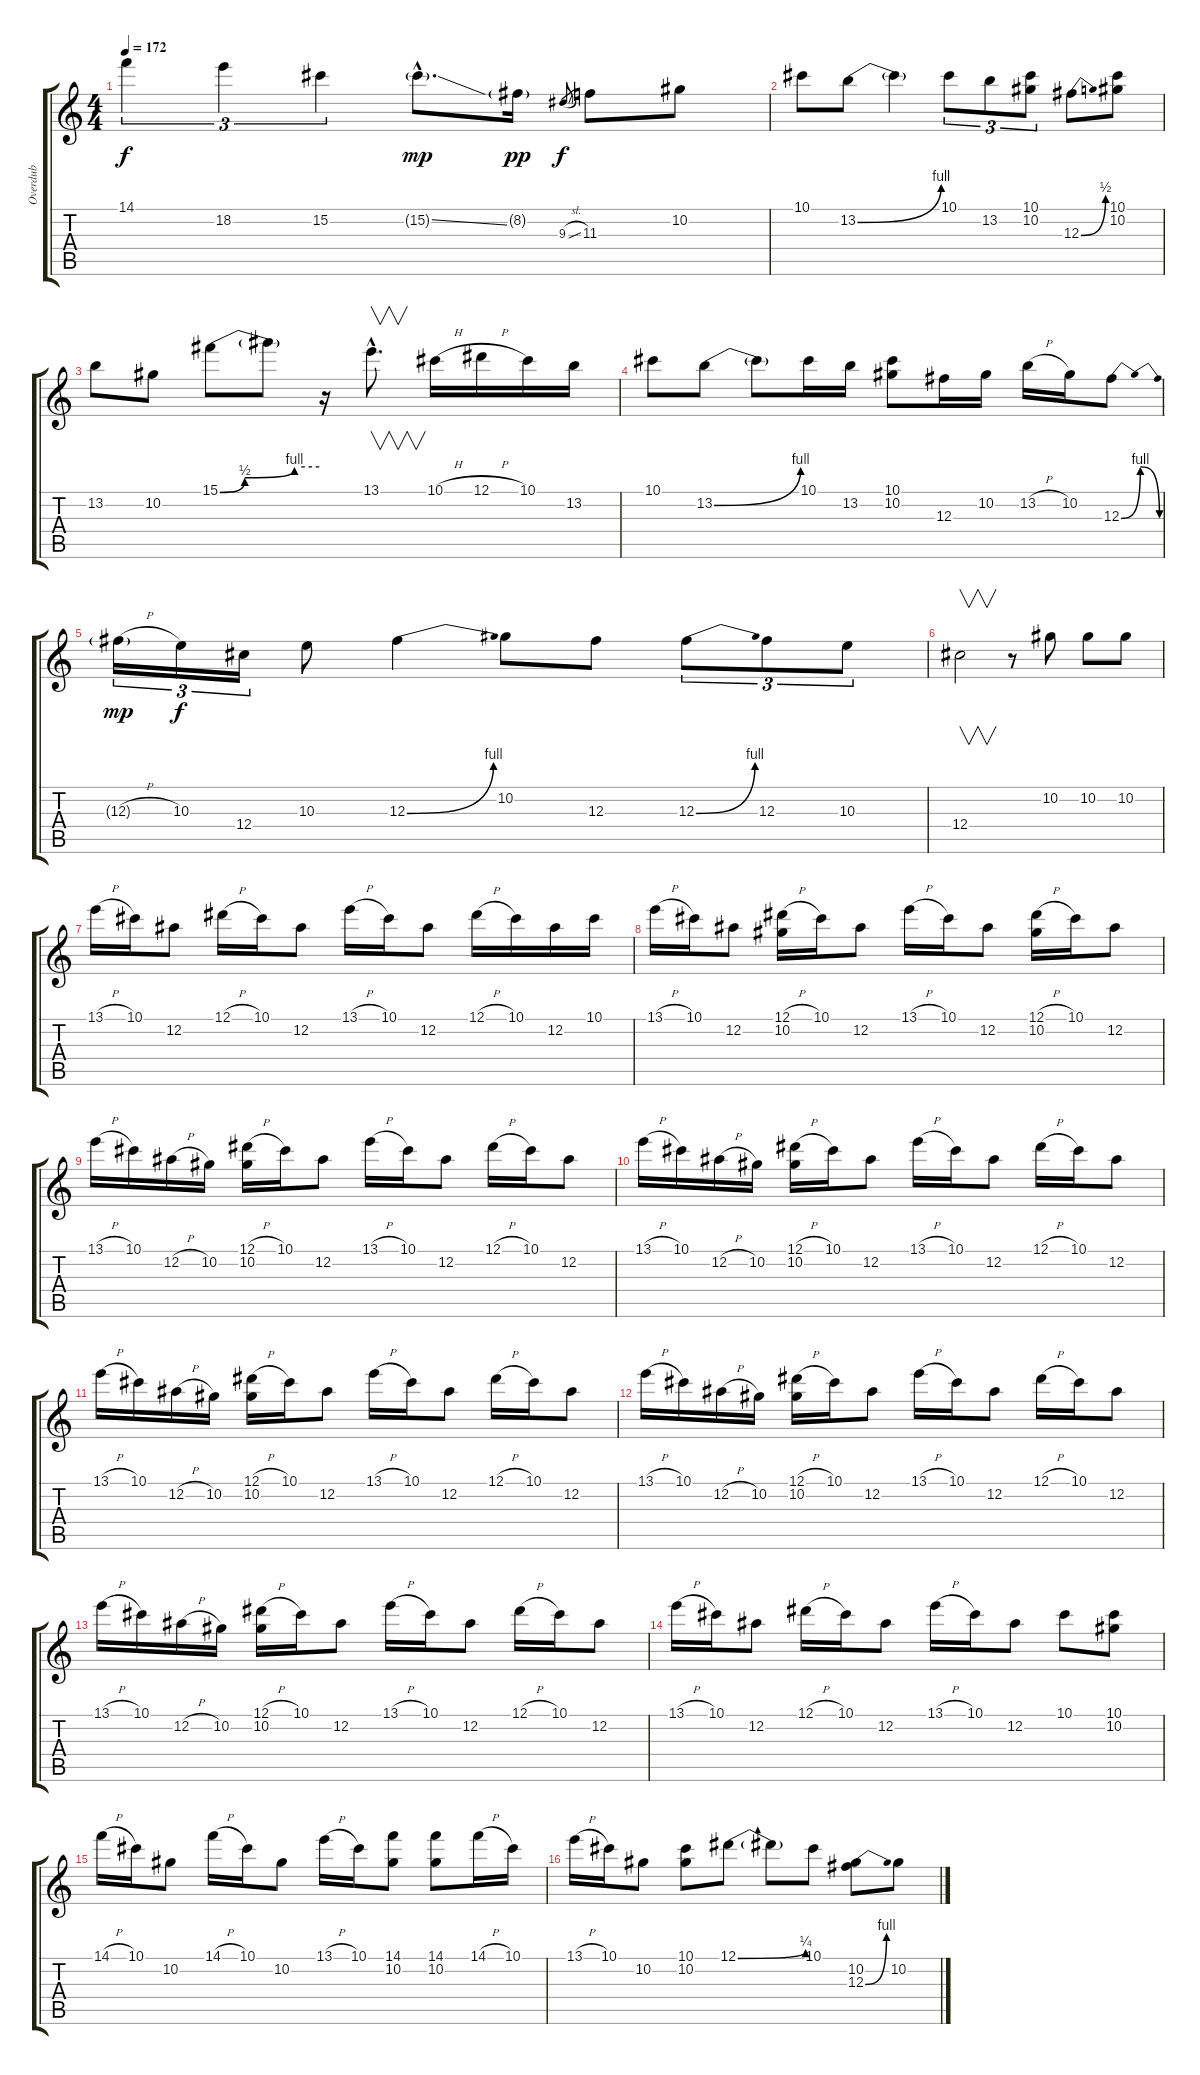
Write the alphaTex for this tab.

\track ("Overdub" "Overdub") {instrument fretlessbass}
\staff {score tabs}
\tuning (Eb4 Bb3 Gb3 Db3 Ab2 Eb2) {hide}
\ts (4 4)
\tempo 172
\clef g2
\ks c
14.1.4{tu (3 2) dy f} 18.2.4{tu (3 2)} 15.2.4{tu (3 2)} 15.2{ss g hac}.8{d dy mp} 8.2{g}.16{dy pp} 9.3{sl}.8{gr dy f} 11.3.8 10.2.8 |
10.1.8 13.2{be (bend 0 0 60 4)}.8 13.2{t}.4 10.1.8{tu (3 2)} 13.2.8{tu (3 2)} (10.1 10.2).8{tu (3 2)} 12.3{be (bend 0 0 60 2)}.8 (10.1 10.2).8 |
13.2.8 10.2.8 15.1{be (custom 0 0 15 2 45 4 60 4)}.8 15.1{t}.8 r.16 13.1{hac}.8{v d} 10.1{h}.16 12.1{h}.16 10.1.16 13.2.16 |
10.1.8 13.2{be (bend 0 0 60 4)}.8 13.2{t}.8 10.1.16 13.2.16 (10.1 10.2).8 12.3.16 10.2.16 13.2{h}.16 10.2.16 12.3{be (bendrelease 0 0 15 4 30 4 60 0)}.8 |
12.3{h g}.16{tu (3 2) dy mp} 10.3.16{tu (3 2) dy f} 12.4.16{tu (3 2)} 10.3.8 12.3{be (bend 0 0 60 4)}.4 10.2.8 12.3.8 12.3{be (bend 0 0 60 4)}.8{tu (3 2)} 12.3.8{tu (3 2)} 10.3.8{tu (3 2)} |
12.4.2{v} r.8 10.2.8 10.2.8 10.2.8 |
13.1{h}.16 10.1.16 12.2.8 12.1{h}.16 10.1.16 12.2.8 13.1{h}.16 10.1.16 12.2.8 12.1{h}.16 10.1.16 12.2.16 10.1.16 |
13.1{h}.16 10.1.16 12.2.8 (12.1{h} 10.2).16 10.1.16 12.2.8 13.1{h}.16 10.1.16 12.2.8 (12.1{h} 10.2).16 10.1.16 12.2.8 |
13.1{h}.16 10.1.16 12.2{h}.16 10.2.16 (12.1{h} 10.2).16 10.1.16 12.2.8 13.1{h}.16 10.1.16 12.2.8 12.1{h}.16 10.1.16 12.2.8 |
13.1{h}.16 10.1.16 12.2{h}.16 10.2.16 (12.1{h} 10.2).16 10.1.16 12.2.8 13.1{h}.16 10.1.16 12.2.8 12.1{h}.16 10.1.16 12.2.8 |
13.1{h}.16 10.1.16 12.2{h}.16 10.2.16 (12.1{h} 10.2).16 10.1.16 12.2.8 13.1{h}.16 10.1.16 12.2.8 12.1{h}.16 10.1.16 12.2.8 |
13.1{h}.16 10.1.16 12.2{h}.16 10.2.16 (12.1{h} 10.2).16 10.1.16 12.2.8 13.1{h}.16 10.1.16 12.2.8 12.1{h}.16 10.1.16 12.2.8 |
13.1{h}.16 10.1.16 12.2{h}.16 10.2.16 (12.1{h} 10.2).16 10.1.16 12.2.8 13.1{h}.16 10.1.16 12.2.8 12.1{h}.16 10.1.16 12.2.8 |
13.1{h}.16 10.1.16 12.2.8 12.1{h}.16 10.1.16 12.2.8 13.1{h}.16 10.1.16 12.2.8 10.1.8 (10.1 10.2).8 |
14.1{h}.16 10.1.16 10.2.8 14.1{h}.16 10.1.16 10.2.8 13.1{h}.16 10.1.16 (14.1 10.2).8 (14.1 10.2).8 14.1{h}.16 10.1.16 |
13.1{h}.16 10.1.16 10.2.8 (10.1 10.2).8 12.1{be (bend 0 0 60 1)}.8 12.1{t}.8 10.1.8 (10.2 12.3{be (bend 0 0 60 4)}).8 10.2.8
